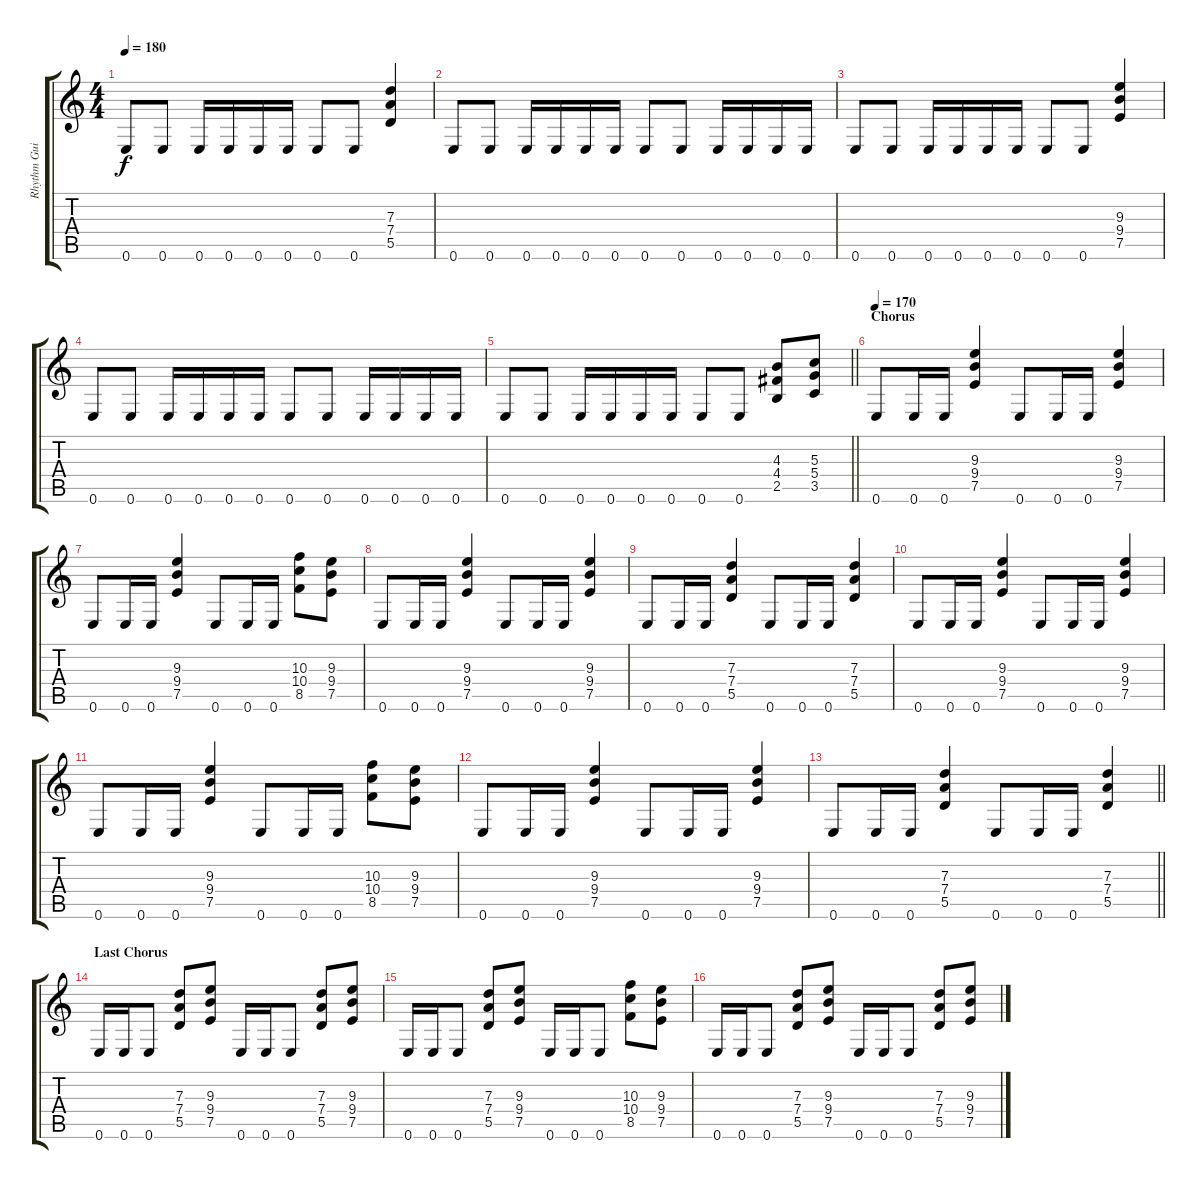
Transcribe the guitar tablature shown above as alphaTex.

\track ("Rhythm Guitar" "Rhythm Gui") {instrument overdrivenguitar}
\staff {score tabs}
\tuning (E4 B3 G3 D3 A2 E2) {hide}
\ts (4 4)
\tempo 180
\clef g2
\ks c
0.6.8{dy f} 0.6.8 0.6.16 0.6.16 0.6.16 0.6.16 0.6.8 0.6.8 (7.3 7.4 5.5).4 |
0.6.8 0.6.8 0.6.16 0.6.16 0.6.16 0.6.16 0.6.8 0.6.8 0.6.16 0.6.16 0.6.16 0.6.16 |
0.6.8 0.6.8 0.6.16 0.6.16 0.6.16 0.6.16 0.6.8 0.6.8 (9.3 9.4 7.5).4 |
0.6.8 0.6.8 0.6.16 0.6.16 0.6.16 0.6.16 0.6.8 0.6.8 0.6.16 0.6.16 0.6.16 0.6.16 |
\barLineRight lightlight
0.6.8 0.6.8 0.6.16 0.6.16 0.6.16 0.6.16 0.6.8 0.6.8 (4.3 4.4 2.5).8 (5.3 5.4 3.5).8 |
\section ("" "Chorus")
\tempo 170
0.6.8 0.6.16 0.6.16 (9.3 9.4 7.5).4 0.6.8 0.6.16 0.6.16 (9.3 9.4 7.5).4 |
0.6.8 0.6.16 0.6.16 (9.3 9.4 7.5).4 0.6.8 0.6.16 0.6.16 (10.3 10.4 8.5).8 (9.3 9.4 7.5).8 |
0.6.8 0.6.16 0.6.16 (9.3 9.4 7.5).4 0.6.8 0.6.16 0.6.16 (9.3 9.4 7.5).4 |
0.6.8 0.6.16 0.6.16 (7.3 7.4 5.5).4 0.6.8 0.6.16 0.6.16 (7.3 7.4 5.5).4 |
0.6.8 0.6.16 0.6.16 (9.3 9.4 7.5).4 0.6.8 0.6.16 0.6.16 (9.3 9.4 7.5).4 |
0.6.8 0.6.16 0.6.16 (9.3 9.4 7.5).4 0.6.8 0.6.16 0.6.16 (10.3 10.4 8.5).8 (9.3 9.4 7.5).8 |
0.6.8 0.6.16 0.6.16 (9.3 9.4 7.5).4 0.6.8 0.6.16 0.6.16 (9.3 9.4 7.5).4 |
\barLineRight lightlight
0.6.8 0.6.16 0.6.16 (7.3 7.4 5.5).4 0.6.8 0.6.16 0.6.16 (7.3 7.4 5.5).4 |
\section ("" "Last Chorus")
0.6.16 0.6.16 0.6.8 (7.3 7.4 5.5).8 (9.3 9.4 7.5).8 0.6.16 0.6.16 0.6.8 (7.3 7.4 5.5).8 (9.3 9.4 7.5).8 |
0.6.16 0.6.16 0.6.8 (7.3 7.4 5.5).8 (9.3 9.4 7.5).8 0.6.16 0.6.16 0.6.8 (10.3 10.4 8.5).8 (9.3 9.4 7.5).8 |
0.6.16 0.6.16 0.6.8 (7.3 7.4 5.5).8 (9.3 9.4 7.5).8 0.6.16 0.6.16 0.6.8 (7.3 7.4 5.5).8 (9.3 9.4 7.5).8
